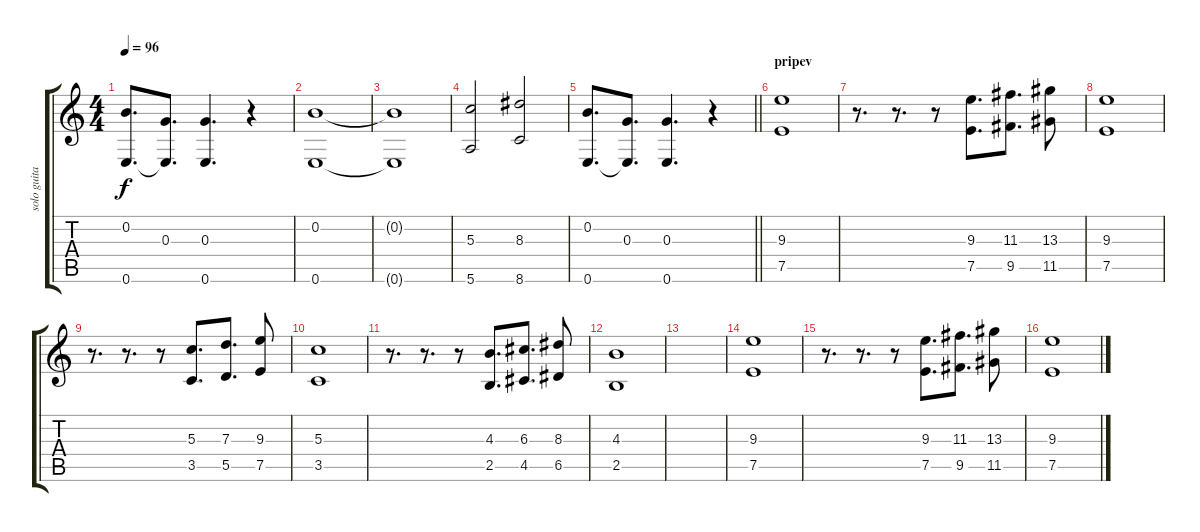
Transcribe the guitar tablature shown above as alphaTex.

\track ("solo guitar" "solo guita") {instrument acousticguitarnylon}
\staff {score tabs}
\tuning (E4 B3 G3 D3 A2 E2) {hide}
\ts (4 4)
\tempo 96
\clef g2
\ks c
(0.2 0.6).8{d dy f} (0.3 0.6{t}).8{d} (0.3 0.6).4{d} r.4 |
(0.2 0.6).1 |
(0.2{t} 0.6{t}).1 |
(5.3 5.6).2 (8.3 8.6).2 |
\barLineRight lightlight
(0.2 0.6).8{d} (0.3 0.6{t}).8{d} (0.3 0.6).4{d} r.4 |
\section ("" "pripev")
(9.3 7.5).1 |
r.8{d} r.8{d} r.8 (9.3 7.5).8{d} (11.3 9.5).8{d} (13.3 11.5).8 |
(9.3 7.5).1 |
r.8{d} r.8{d} r.8 (5.3 3.5).8{d} (7.3 5.5).8{d} (9.3 7.5).8 |
(5.3 3.5).1 |
r.8{d} r.8{d} r.8 (4.3 2.5).8{d} (6.3 4.5).8{d} (8.3 6.5).8 |
(4.3 2.5).1 |
|
(9.3 7.5).1 |
r.8{d} r.8{d} r.8 (9.3 7.5).8{d} (11.3 9.5).8{d} (13.3 11.5).8 |
(9.3 7.5).1
